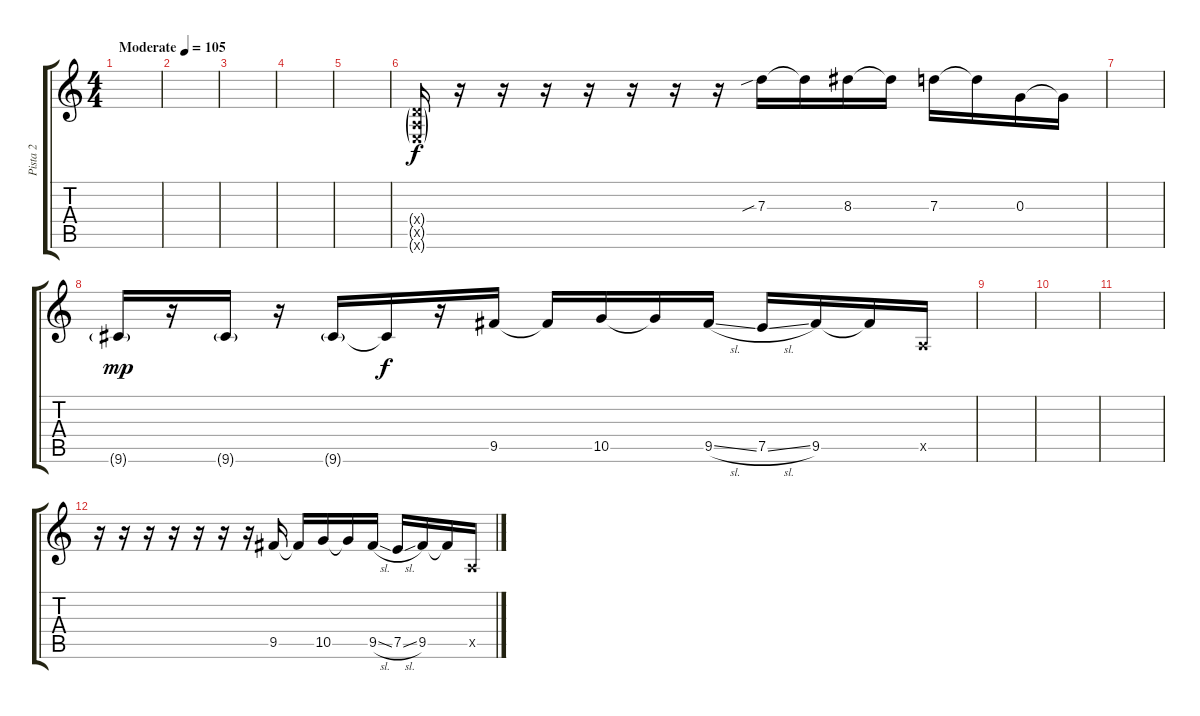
\track ("Pista 2" "Pista 2") {instrument distortionguitar}
\staff {score tabs}
\tuning (E4 B3 G3 D3 A2 E2) {hide}
\ts (4 4)
\tempo (105 "Moderate")
\clef g2
\ks c
|
|
|
|
|
(0.4{g x} 0.5{g x} 0.6{g x}).16 r.16 r.16 r.16 r.16 r.16 r.16 r.16 7.3{sib}.16{dy f} 7.3{t}.16 8.3.16 8.3{t}.16 7.3.16 7.3{t}.16 0.3.16 0.3{t}.16 |
|
9.6{g}.16{dy mp} r.16 9.6{g}.16 r.16 9.6{g}.16 9.6{t}.16{dy f} r.16 9.5.16 9.5{t}.16 10.5.16 10.5{t}.16 9.5{sl}.16 7.5{sl}.16 9.5.16 9.5{t}.16 0.5{x}.16 |
|
|
|
r.16 r.16 r.16 r.16 r.16 r.16 r.16 9.5.16 9.5{t}.16 10.5.16 10.5{t}.16 9.5{sl}.16 7.5{sl}.16 9.5.16 9.5{t}.16 0.5{x}.16
